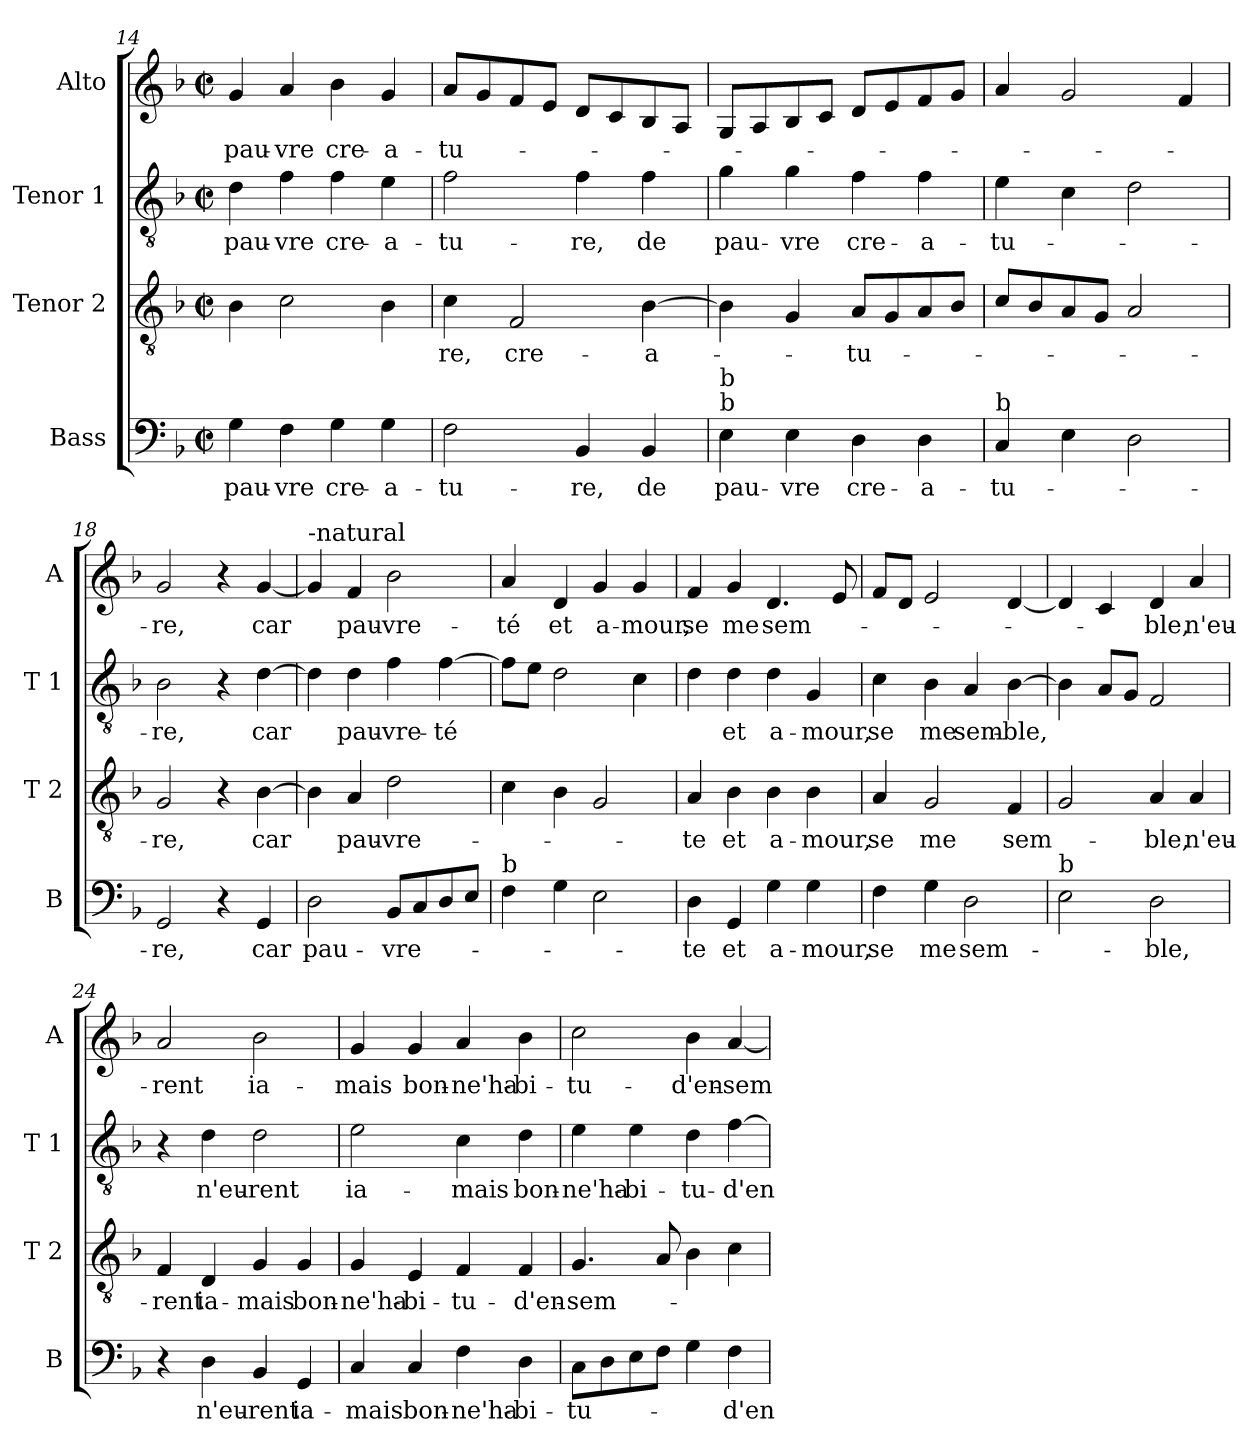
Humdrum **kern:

**kern	**text	**kern	**text	**kern	**text	**kern	**text
*part4	*part4	*part3	*part3	*part2	*part2	*part1	*part1
*staff4	*staff4	*staff3	*staff3	*staff2	*staff2	*staff1	*staff1
*I"Bass	*	*I"Tenor 2	*	*I"Tenor 1	*	*I"Alto	*
*I'B	*	*I'T 2	*	*I'T 1	*	*I'A	*
*clefF4	*	*clefGv2	*	*clefGv2	*	*clefG2	*
*k[b-]	*	*k[b-]	*	*k[b-]	*	*k[b-]	*
*F:	*	*F:	*	*F:	*	*F:	*
*M2/2	*	*M2/2	*	*M2/2	*	*M2/2	*
*met(c|)	*	*met(c|)	*	*met(c|)	*	*met(c|)	*
=14	=14	=14	=14	=14	=14	=14	=14
!	!LO:LY:b	!	!	!	!LO:LY:b	!	!LO:LY:b
4G\	pau-	4B-\	.	4d\	pau-	4g/	pau-
!	!LO:LY:b	!	!	!	!LO:LY:b	!	!LO:LY:b
4F\	-vre	2c\	.	4f\	-vre	4a/	-vre
!	!LO:LY:b	!	!	!	!LO:LY:b	!	!LO:LY:b
4G\	cre-	.	.	4f\	cre-	4b-\	cre-
!	!LO:LY:b	!	!	!	!LO:LY:b	!	!LO:LY:b
4G\	-a-	4B-\	.	4e\	-a-	4g/	-a-
=15	=15	=15	=15	=15	=15	=15	=15
!	!LO:LY:b	!	!LO:LY:b	!	!LO:LY:b	!	!LO:LY:b
2F\	-tu-	4c\	-re,	2f\	-tu-	8a/L	-tu-
.	.	.	.	.	.	8g/	.
!	!	!	!LO:LY:b	!	!	!	!
.	.	2F/	cre-	.	.	8f/	.
.	.	.	.	.	.	8e/J	.
!	!LO:LY:b	!	!	!	!LO:LY:b	!	!
4BB-/	-re,	.	.	4f\	-re,	8d/L	.
.	.	.	.	.	.	8c/	.
!	!LO:LY:b	!	!LO:LY:b	!	!LO:LY:b	!	!
4BB-/	de	[4B-\	-a-	4f\	de	8B-/	.
.	.	.	.	.	.	8A/J	.
!!LO:LB:g=z
=16	=16	=16	=16	=16	=16	=16	=16
!LO:TX:a:t=b	!	!	!	!	!	!	!
!LO:TX:a:t=b	!	!	!	!	!	!	!
!	!LO:LY:b	!	!	!	!LO:LY:b	!	!
4E\	pau-	4B-\]	.	4g\	pau-	8G/L	.
.	.	.	.	.	.	8A/	.
!	!LO:LY:b	!	!	!	!LO:LY:b	!	!
4E\	-vre	4G/	.	4g\	-vre	8B-/	.
.	.	.	.	.	.	8c/J	.
!	!LO:LY:b	!	!LO:LY:b	!	!LO:LY:b	!	!
4D\	cre-	8A/L	-tu-	4f\	cre-	8d/L	.
.	.	8G/	.	.	.	8e/	.
!	!LO:LY:b	!	!	!	!LO:LY:b	!	!
4D\	-a-	8A/	.	4f\	-a-	8f/	.
.	.	8B-/J	.	.	.	8g/J	.
=17	=17	=17	=17	=17	=17	=17	=17
!LO:TX:a:t=b	!	!	!	!	!	!	!
!	!LO:LY:b	!	!	!	!LO:LY:b	!	!
4C/	-tu-	8c/L	.	4e\	-tu-	4a/	.
.	.	8B-/	.	.	.	.	.
4E\	.	8A/	.	4c\	.	2g/	.
.	.	8G/J	.	.	.	.	.
2D\	.	2A/	.	2d\	.	.	.
.	.	.	.	.	.	4f/	.
=18	=18	=18	=18	=18	=18	=18	=18
!	!LO:LY:b	!	!LO:LY:b	!	!LO:LY:b	!	!LO:LY:b
2GG/	-re,	2G/	-re,	2B-\	-re,	2g/	-re,
4r	.	4r	.	4r	.	4r	.
!	!LO:LY:b	!	!LO:LY:b	!	!LO:LY:b	!	!LO:LY:b
4GG/	car	[4B-\	car	[4d\	car	[4g/	car
=19	=19	=19	=19	=19	=19	=19	=19
!	!	!	!	!	!	!LO:TX:a:t=-natural	!
!	!LO:LY:b	!	!	!	!	!	!
2D\	pau-	4B-\]	.	4d\]	.	4g/]	.
!	!	!	!LO:LY:b	!	!LO:LY:b	!	!LO:LY:b
.	.	4A/	pau-	4d\	pau-	4f/	pau-
!	!LO:LY:b	!	!LO:LY:b	!	!LO:LY:b	!	!LO:LY:b
8BB-/L	-vre-	2d\	-vre-	4f\	-vre-	2b-\	-vre-
8C/	.	.	.	.	.	.	.
!	!	!	!	!	!LO:LY:b	!	!
8D/	.	.	.	[4f\	-té	.	.
8E/J	.	.	.	.	.	.	.
=20	=20	=20	=20	=20	=20	=20	=20
!LO:TX:a:t=b	!	!	!	!	!	!	!
!	!	!	!	!	!	!	!LO:LY:b
4F\	.	4c\	.	8f\L]	.	4a/	-té
.	.	.	.	8e\J	.	.	.
!	!	!	!	!	!	!	!LO:LY:b
4G\	.	4B-\	.	2d\	.	4d/	et
!	!	!	!	!	!	!	!LO:LY:b
2E\	.	2G/	.	.	.	4g/	a-
!	!	!	!	!	!	!	!LO:LY:b
.	.	.	.	4c\	.	4g/	-mour,
!!LO:LB:g=z
=21	=21	=21	=21	=21	=21	=21	=21
!	!LO:LY:b	!	!LO:LY:b	!	!	!	!LO:LY:b
4D\	-te	4A/	-te	4d\	.	4f/	se
!	!LO:LY:b	!	!LO:LY:b	!	!LO:LY:b	!	!LO:LY:b
4GG/	et	4B-\	et	4d\	et	4g/	me
!	!LO:LY:b	!	!LO:LY:b	!	!LO:LY:b	!	!LO:LY:b
4G\	a-	4B-\	a-	4d\	a-	4.d/	sem-
!	!LO:LY:b	!	!LO:LY:b	!	!LO:LY:b	!	!
4G\	-mour,	4B-\	-mour,	4G/	-mour,	.	.
.	.	.	.	.	.	8e/	.
=22	=22	=22	=22	=22	=22	=22	=22
!	!LO:LY:b	!	!LO:LY:b	!	!LO:LY:b	!	!
4F\	se	4A/	se	4c\	se	8f/L	.
.	.	.	.	.	.	8d/J	.
!	!LO:LY:b	!	!LO:LY:b	!	!LO:LY:b	!	!
4G\	me	2G/	me	4B-\	me	2e/	.
!	!LO:LY:b	!	!	!	!LO:LY:b	!	!
2D\	sem-	.	.	4A/	sem-	.	.
!	!	!	!LO:LY:b	!	!LO:LY:b	!	!
.	.	4F/	sem-	[4B-\	-ble,	[4d/	.
=23	=23	=23	=23	=23	=23	=23	=23
!LO:TX:a:t=b	!	!	!	!	!	!	!
2E\	.	2G/	.	4B-\]	.	4d/]	.
.	.	.	.	8A/L	.	4c/	.
.	.	.	.	8G/J	.	.	.
!	!LO:LY:b	!	!LO:LY:b	!	!	!	!LO:LY:b
2D\	-ble,	4A/	-ble,	2F/	.	4d/	-ble,
!	!	!	!LO:LY:b	!	!	!	!LO:LY:b
.	.	4A/	n'eu-	.	.	4a/	n'eu-
=24	=24	=24	=24	=24	=24	=24	=24
!	!	!	!LO:LY:b	!	!	!	!LO:LY:b
4r	.	4F/	-rent	4r	.	2a/	-rent
!	!LO:LY:b	!	!LO:LY:b	!	!LO:LY:b	!	!
4D\	n'eu-	4D/	ia-	4d\	n'eu-	.	.
!	!LO:LY:b	!	!LO:LY:b	!	!LO:LY:b	!	!LO:LY:b
4BB-/	-rent	4G/	-mais	2d\	-rent	2b-\	ia-
!	!LO:LY:b	!	!LO:LY:b	!	!	!	!
4GG/	ia-	4G/	bon-	.	.	.	.
=25	=25	=25	=25	=25	=25	=25	=25
!	!LO:LY:b	!	!LO:LY:b	!	!LO:LY:b	!	!LO:LY:b
4C/	-mais	4G/	-ne'ha-	2e\	ia-	4g/	-mais
!	!LO:LY:b	!	!LO:LY:b	!	!	!	!LO:LY:b
4C/	bon-	4E/	-bi-	.	.	4g/	bon-
!	!LO:LY:b	!	!LO:LY:b	!	!LO:LY:b	!	!LO:LY:b
4F\	-ne'ha-	4F/	-tu-	4c\	-mais	4a/	-ne'ha-
!	!LO:LY:b	!	!LO:LY:b	!	!LO:LY:b	!	!LO:LY:b
4D\	-bi-	4F/	-d'en-	4d\	bon-	4b-\	-bi-
!!LO:PB:g=z
=26	=26	=26	=26	=26	=26	=26	=26
!	!LO:LY:b	!	!LO:LY:b	!	!LO:LY:b	!	!LO:LY:b
8C\L	-tu-	4.G/	-sem-	4e\	-ne'ha-	2cc\	-tu-
8D\	.	.	.	.	.	.	.
!	!	!	!	!	!LO:LY:b	!	!
8E\	.	.	.	4e\	-bi-	.	.
8F\J	.	8A/	.	.	.	.	.
!	!	!	!	!	!LO:LY:b	!	!LO:LY:b
4G\	.	4B-\	.	4d\	-tu-	4b-\	-d'en-
!	!LO:LY:b	!	!	!	!LO:LY:b	!	!LO:LY:b
4F\	-d'en-	4c\	.	[4f\	-d'en-	[4a/	-sem-
=	=	=	=	=	=	=	=
*-	*-	*-	*-	*-	*-	*-	*-
